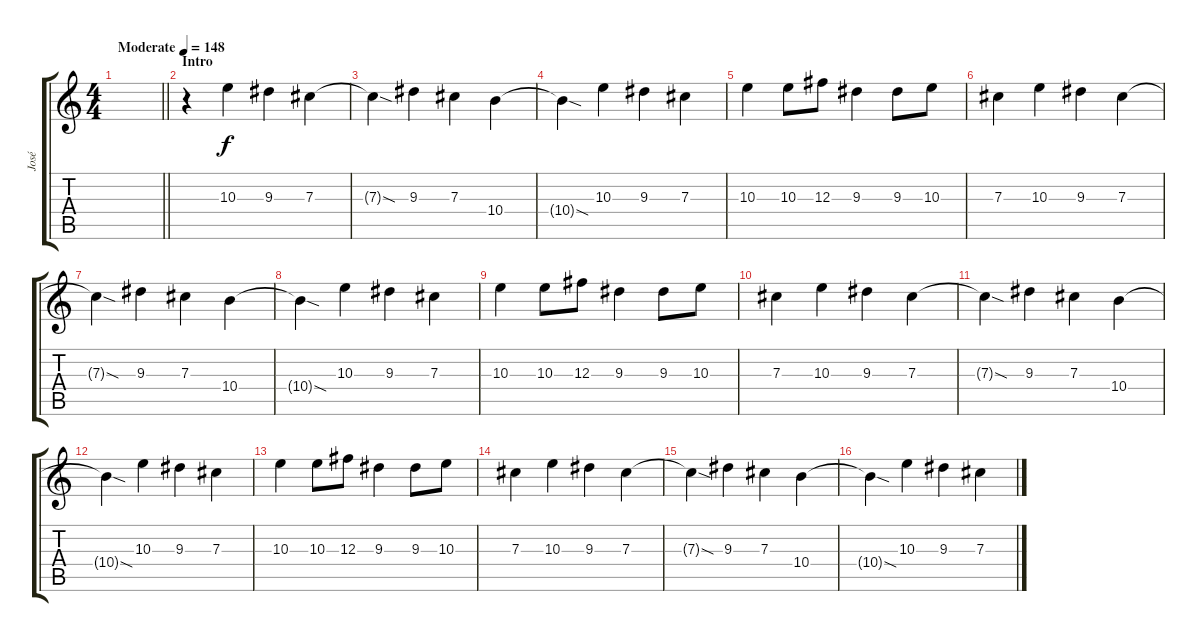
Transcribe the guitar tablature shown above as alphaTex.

\track ("José" "José") {instrument distortionguitar}
\staff {score tabs}
\tuning (Eb4 Bb3 Gb3 Db3 Ab2 Eb2) {hide}
\ts (4 4)
\tempo (148 "Moderate")
\clef g2
\barLineRight lightlight
\ks c
|
\section ("" "Intro")
r.4 10.3.4 9.3.4 7.3.4 |
7.3{sod t}.4 9.3.4 7.3.4 10.4.4 |
10.4{sod t}.4 10.3.4 9.3.4 7.3.4 |
10.3.4 10.3.8 12.3.8 9.3.4 9.3.8 10.3.8 |
7.3.4 10.3.4 9.3.4 7.3.4 |
7.3{sod t}.4 9.3.4 7.3.4 10.4.4 |
10.4{sod t}.4 10.3.4 9.3.4 7.3.4 |
10.3.4 10.3.8 12.3.8 9.3.4 9.3.8 10.3.8 |
7.3.4 10.3.4 9.3.4 7.3.4 |
7.3{sod t}.4 9.3.4 7.3.4 10.4.4 |
10.4{sod t}.4 10.3.4 9.3.4 7.3.4 |
10.3.4 10.3.8 12.3.8 9.3.4 9.3.8 10.3.8 |
7.3.4 10.3.4 9.3.4 7.3.4 |
7.3{sod t}.4 9.3.4 7.3.4 10.4.4 |
10.4{sod t}.4 10.3.4 9.3.4 7.3.4
